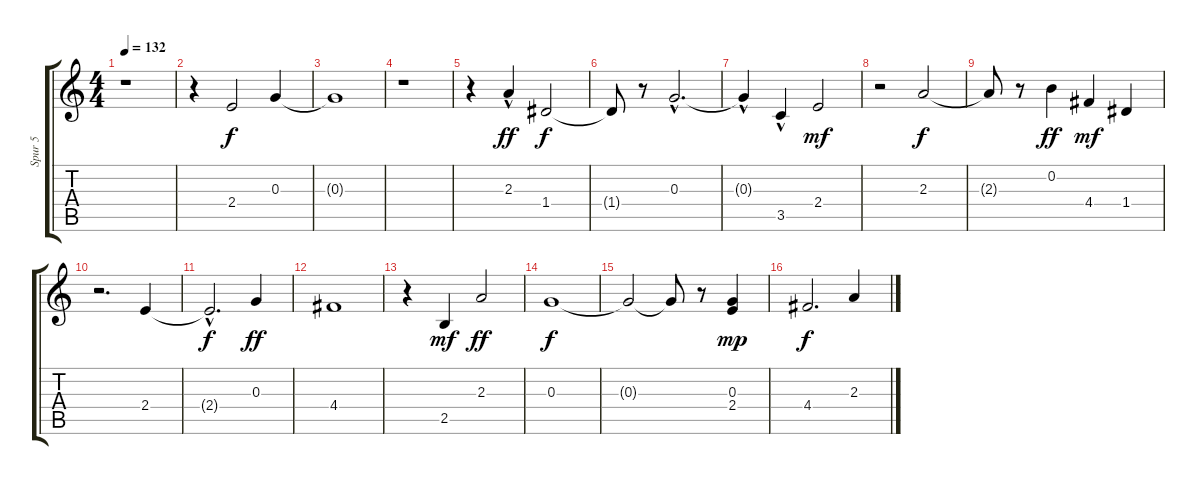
\track ("Spur 5" "Spur 5") {instrument electricguitarclean}
\staff {score tabs}
\tuning (E4 B3 G3 D3 A2 E2) {hide}
\ts (4 4)
\tempo 132
\clef g2
\ks c
r.1{dy f instrument electricguitarclean} |
r.4 2.4.2 0.3.4 |
0.3{t}.1 |
r.1 |
r.4 2.3{hac}.4{dy ff} 1.4.2{dy f} |
1.4{t}.8 r.8 0.3{hac}.2{d} |
0.3{hac t}.4 3.5{hac}.4 2.4.2{dy mf} |
r.2 2.3.2{dy f} |
2.3{t}.8 r.8 0.2.4{dy ff} 4.4.4{dy mf} 1.4.4 |
r.2{d} 2.4.4 |
2.4{hac t}.2{d dy f} 0.3.4{dy ff} |
4.4.1 |
r.4 2.5.4{dy mf} 2.3.2{dy ff} |
0.3.1{dy f} |
0.3{t}.2 0.3{t}.8 r.8 (0.3 2.4).4{dy mp} |
4.4.2{d dy f} 2.3.4
